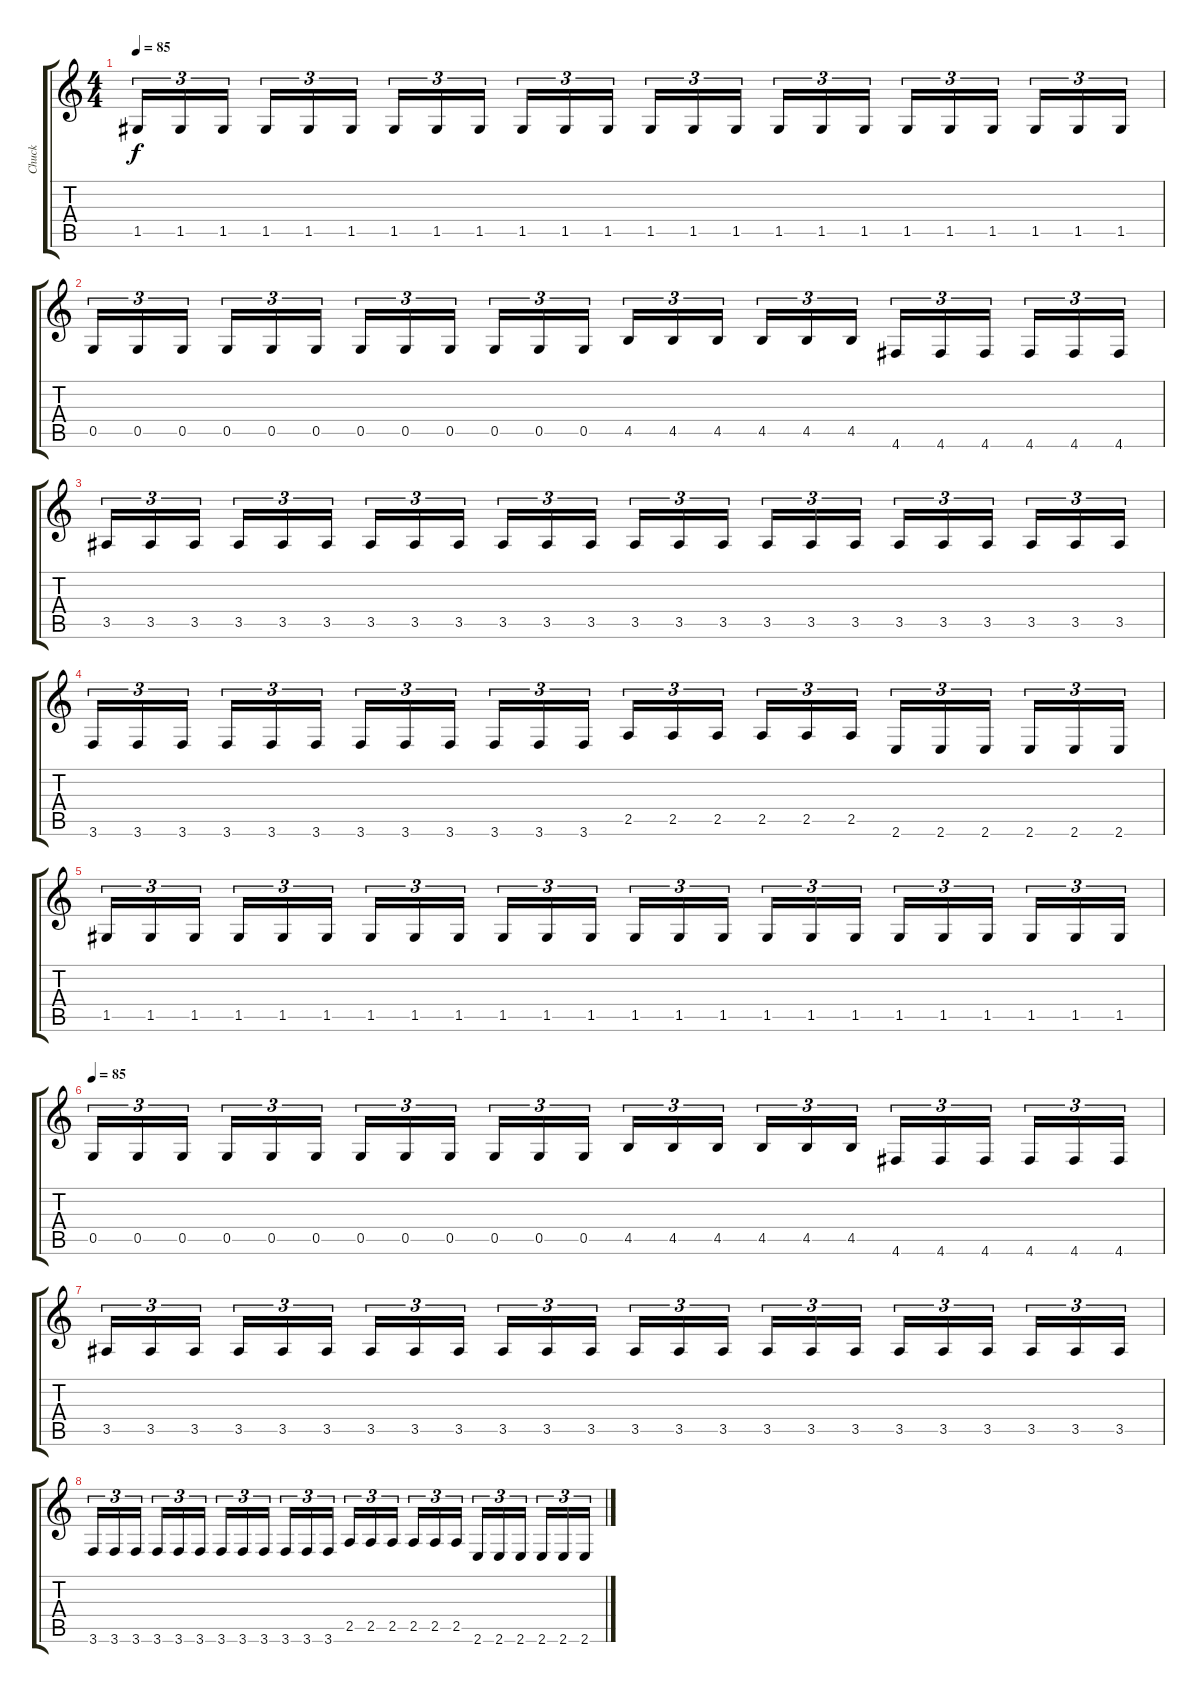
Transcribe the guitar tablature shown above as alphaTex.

\track ("Chuck" "Chuck") {instrument distortionguitar}
\staff {score tabs}
\tuning (D4 A3 F3 C3 G2 D2) {hide}
\ts (4 4)
\tempo 85
\clef g2
\ks c
1.5.16{tu (3 2) dy f} 1.5.16{tu (3 2)} 1.5.16{tu (3 2)} 1.5.16{tu (3 2)} 1.5.16{tu (3 2)} 1.5.16{tu (3 2)} 1.5.16{tu (3 2)} 1.5.16{tu (3 2)} 1.5.16{tu (3 2)} 1.5.16{tu (3 2)} 1.5.16{tu (3 2)} 1.5.16{tu (3 2)} 1.5.16{tu (3 2)} 1.5.16{tu (3 2)} 1.5.16{tu (3 2)} 1.5.16{tu (3 2)} 1.5.16{tu (3 2)} 1.5.16{tu (3 2)} 1.5.16{tu (3 2)} 1.5.16{tu (3 2)} 1.5.16{tu (3 2)} 1.5.16{tu (3 2)} 1.5.16{tu (3 2)} 1.5.16{tu (3 2)} |
0.5.16{tu (3 2)} 0.5.16{tu (3 2)} 0.5.16{tu (3 2)} 0.5.16{tu (3 2)} 0.5.16{tu (3 2)} 0.5.16{tu (3 2)} 0.5.16{tu (3 2)} 0.5.16{tu (3 2)} 0.5.16{tu (3 2)} 0.5.16{tu (3 2)} 0.5.16{tu (3 2)} 0.5.16{tu (3 2)} 4.5.16{tu (3 2)} 4.5.16{tu (3 2)} 4.5.16{tu (3 2)} 4.5.16{tu (3 2)} 4.5.16{tu (3 2)} 4.5.16{tu (3 2)} 4.6.16{tu (3 2)} 4.6.16{tu (3 2)} 4.6.16{tu (3 2)} 4.6.16{tu (3 2)} 4.6.16{tu (3 2)} 4.6.16{tu (3 2)} |
3.5.16{tu (3 2)} 3.5.16{tu (3 2)} 3.5.16{tu (3 2)} 3.5.16{tu (3 2)} 3.5.16{tu (3 2)} 3.5.16{tu (3 2)} 3.5.16{tu (3 2)} 3.5.16{tu (3 2)} 3.5.16{tu (3 2)} 3.5.16{tu (3 2)} 3.5.16{tu (3 2)} 3.5.16{tu (3 2)} 3.5.16{tu (3 2)} 3.5.16{tu (3 2)} 3.5.16{tu (3 2)} 3.5.16{tu (3 2)} 3.5.16{tu (3 2)} 3.5.16{tu (3 2)} 3.5.16{tu (3 2)} 3.5.16{tu (3 2)} 3.5.16{tu (3 2)} 3.5.16{tu (3 2)} 3.5.16{tu (3 2)} 3.5.16{tu (3 2)} |
3.6.16{tu (3 2)} 3.6.16{tu (3 2)} 3.6.16{tu (3 2)} 3.6.16{tu (3 2)} 3.6.16{tu (3 2)} 3.6.16{tu (3 2)} 3.6.16{tu (3 2)} 3.6.16{tu (3 2)} 3.6.16{tu (3 2)} 3.6.16{tu (3 2)} 3.6.16{tu (3 2)} 3.6.16{tu (3 2)} 2.5.16{tu (3 2)} 2.5.16{tu (3 2)} 2.5.16{tu (3 2)} 2.5.16{tu (3 2)} 2.5.16{tu (3 2)} 2.5.16{tu (3 2)} 2.6.16{tu (3 2)} 2.6.16{tu (3 2)} 2.6.16{tu (3 2)} 2.6.16{tu (3 2)} 2.6.16{tu (3 2)} 2.6.16{tu (3 2)} |
1.5.16{tu (3 2)} 1.5.16{tu (3 2)} 1.5.16{tu (3 2)} 1.5.16{tu (3 2)} 1.5.16{tu (3 2)} 1.5.16{tu (3 2)} 1.5.16{tu (3 2)} 1.5.16{tu (3 2)} 1.5.16{tu (3 2)} 1.5.16{tu (3 2)} 1.5.16{tu (3 2)} 1.5.16{tu (3 2)} 1.5.16{tu (3 2)} 1.5.16{tu (3 2)} 1.5.16{tu (3 2)} 1.5.16{tu (3 2)} 1.5.16{tu (3 2)} 1.5.16{tu (3 2)} 1.5.16{tu (3 2)} 1.5.16{tu (3 2)} 1.5.16{tu (3 2)} 1.5.16{tu (3 2)} 1.5.16{tu (3 2)} 1.5.16{tu (3 2)} |
\tempo 85
0.5.16{tu (3 2)} 0.5.16{tu (3 2)} 0.5.16{tu (3 2)} 0.5.16{tu (3 2)} 0.5.16{tu (3 2)} 0.5.16{tu (3 2)} 0.5.16{tu (3 2)} 0.5.16{tu (3 2)} 0.5.16{tu (3 2)} 0.5.16{tu (3 2)} 0.5.16{tu (3 2)} 0.5.16{tu (3 2)} 4.5.16{tu (3 2)} 4.5.16{tu (3 2)} 4.5.16{tu (3 2)} 4.5.16{tu (3 2)} 4.5.16{tu (3 2)} 4.5.16{tu (3 2)} 4.6.16{tu (3 2)} 4.6.16{tu (3 2)} 4.6.16{tu (3 2)} 4.6.16{tu (3 2)} 4.6.16{tu (3 2)} 4.6.16{tu (3 2)} |
3.5.16{tu (3 2)} 3.5.16{tu (3 2)} 3.5.16{tu (3 2)} 3.5.16{tu (3 2)} 3.5.16{tu (3 2)} 3.5.16{tu (3 2)} 3.5.16{tu (3 2)} 3.5.16{tu (3 2)} 3.5.16{tu (3 2)} 3.5.16{tu (3 2)} 3.5.16{tu (3 2)} 3.5.16{tu (3 2)} 3.5.16{tu (3 2)} 3.5.16{tu (3 2)} 3.5.16{tu (3 2)} 3.5.16{tu (3 2)} 3.5.16{tu (3 2)} 3.5.16{tu (3 2)} 3.5.16{tu (3 2)} 3.5.16{tu (3 2)} 3.5.16{tu (3 2)} 3.5.16{tu (3 2)} 3.5.16{tu (3 2)} 3.5.16{tu (3 2)} |
3.6.16{tu (3 2)} 3.6.16{tu (3 2)} 3.6.16{tu (3 2)} 3.6.16{tu (3 2)} 3.6.16{tu (3 2)} 3.6.16{tu (3 2)} 3.6.16{tu (3 2)} 3.6.16{tu (3 2)} 3.6.16{tu (3 2)} 3.6.16{tu (3 2)} 3.6.16{tu (3 2)} 3.6.16{tu (3 2)} 2.5.16{tu (3 2)} 2.5.16{tu (3 2)} 2.5.16{tu (3 2)} 2.5.16{tu (3 2)} 2.5.16{tu (3 2)} 2.5.16{tu (3 2)} 2.6.16{tu (3 2)} 2.6.16{tu (3 2)} 2.6.16{tu (3 2)} 2.6.16{tu (3 2)} 2.6.16{tu (3 2)} 2.6.16{tu (3 2)}
